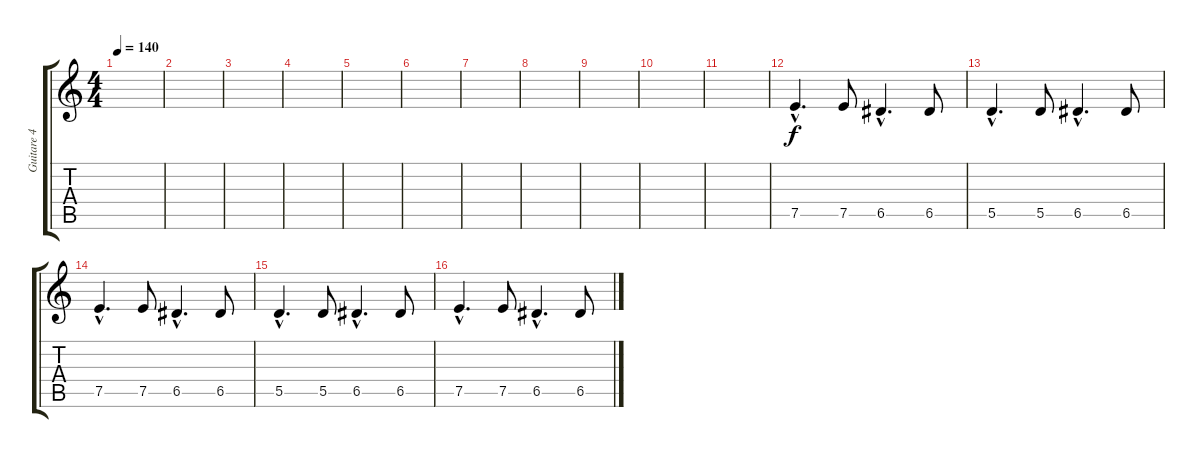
\track ("Guitare 4" "Guitare 4") {instrument electricguitarmuted}
\staff {score tabs}
\tuning (E4 B3 G3 D3 A2 E2) {hide}
\ts (4 4)
\tempo 140
\clef g2
\ks c
|
|
|
|
|
|
|
|
|
|
|
7.5{hac}.4{d} 7.5.8 6.5{hac}.4{d} 6.5.8 |
5.5{hac}.4{d} 5.5.8 6.5{hac}.4{d} 6.5.8 |
7.5{hac}.4{d} 7.5.8 6.5{hac}.4{d} 6.5.8 |
5.5{hac}.4{d} 5.5.8 6.5{hac}.4{d} 6.5.8 |
7.5{hac}.4{d} 7.5.8 6.5{hac}.4{d} 6.5.8
